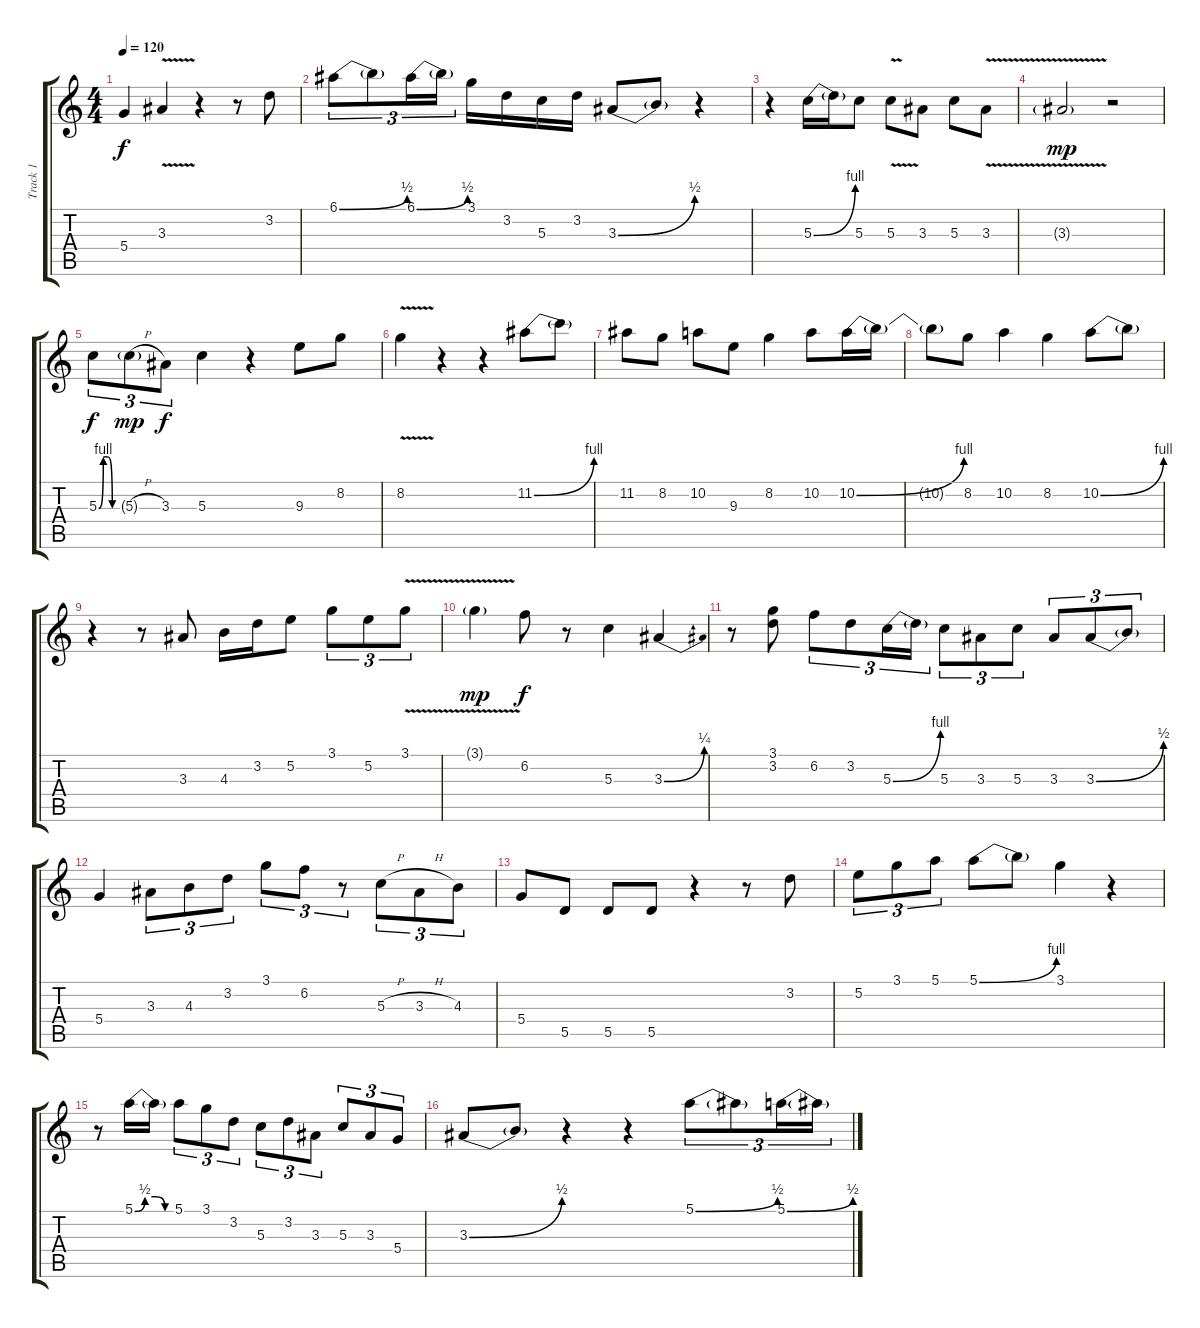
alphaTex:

\track ("Track 1" "Track 1") {instrument overdrivenguitar}
\staff {score tabs}
\tuning (E4 B3 G3 D3 A2 E2) {hide}
\ts (4 4)
\tempo 120
\clef g2
\ks c
5.4.4{dy f} 3.3{v}.4 r.4 r.8 3.2.8 |
6.1{be (bend 0 0 60 2)}.8{tu (3 2)} 6.1{t}.8{tu (3 2)} 6.1{be (bend 0 0 60 2)}.16{tu (3 2)} 6.1{t}.16{tu (3 2)} 3.1.16 3.2.16 5.3.16 3.2.16 3.3{be (bend 0 0 60 2)}.8 3.3{t}.8 r.4 |
r.4 5.3{be (bend 0 0 60 4)}.16 5.3{t}.16 5.3.8 5.3{v}.8 3.3.8 5.3.8 3.3{v}.8 |
3.3{v g}.2{dy mp} r.2 |
5.3{be (custom 0 0 15 4 30 4 45 0 60 0)}.8{tu (3 2) dy f} 5.3{h g}.8{tu (3 2) dy mp} 3.3.8{tu (3 2) dy f} 5.3.4 r.4 9.3.8 8.2.8 |
8.2{v}.4 r.4 r.4 11.2{be (bend 0 0 60 4)}.8 11.2{t}.8 |
11.2.8 8.2.8 10.2.8 9.3.8 8.2.4 10.2.8 10.2{be (bend 0 0 60 4)}.16 10.2{t}.16 |
10.2{t}.8 8.2.8 10.2.4 8.2.4 10.2{be (bend 0 0 60 4)}.8 10.2{t}.8 |
r.4 r.8 3.3.8 4.3.16 3.2.16 5.2.8 3.1.8{tu (3 2)} 5.2.8{tu (3 2)} 3.1{v}.8{tu (3 2)} |
3.1{v g}.4{dy mp} 6.2.8{dy f} r.8 5.3.4 3.3{be (bend 0 0 60 1)}.4 |
r.8 (3.1 3.2).8 6.2.8{tu (3 2)} 3.2.8{tu (3 2)} 5.3{be (bend 0 0 60 4)}.16{tu (3 2)} 5.3{t}.16{tu (3 2)} 5.3.8{tu (3 2)} 3.3.8{tu (3 2)} 5.3.8{tu (3 2)} 3.3.8{tu (3 2)} 3.3{be (bend 0 0 60 2)}.8{tu (3 2)} 3.3{t}.8{tu (3 2)} |
5.4.4 3.3.8{tu (3 2)} 4.3.8{tu (3 2)} 3.2.8{tu (3 2)} 3.1.8{tu (3 2)} 6.2.8{tu (3 2)} r.8{tu (3 2)} 5.3{h}.8{tu (3 2)} 3.3{h}.8{tu (3 2)} 4.3.8{tu (3 2)} |
5.4.8 5.5.8 5.5.8 5.5.8 r.4 r.8 3.2.8 |
5.2.8{tu (3 2)} 3.1.8{tu (3 2)} 5.1.8{tu (3 2)} 5.1{be (bend 0 0 60 4)}.8 5.1{t}.8 3.1.4 r.4 |
r.8 5.1{be (custom 0 0 15 2 30 2 45 0 60 0)}.16 5.1{t}.16 5.1.8{tu (3 2)} 3.1.8{tu (3 2)} 3.2.8{tu (3 2)} 5.3.8{tu (3 2)} 3.2.8{tu (3 2)} 3.3.8{tu (3 2)} 5.3.8{tu (3 2)} 3.3.8{tu (3 2)} 5.4.8{tu (3 2)} |
3.3{be (bend 0 0 60 2)}.8 3.3{t}.8 r.4 r.4 5.1{be (bend 0 0 60 2)}.8{tu (3 2)} 5.1{t}.8{tu (3 2)} 5.1{be (bend 0 0 60 2)}.16{tu (3 2)} 5.1{t}.16{tu (3 2)}
